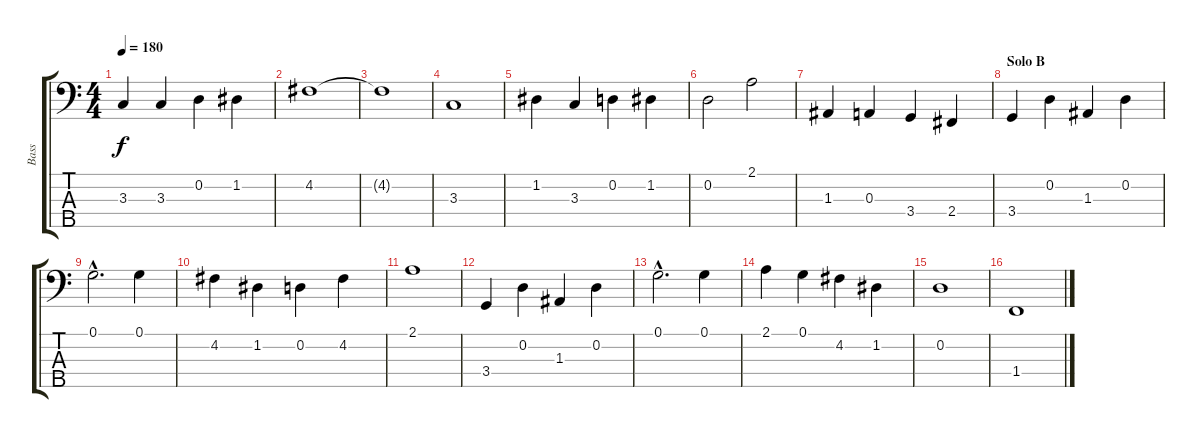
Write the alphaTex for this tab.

\track ("Bass" "Bass") {instrument electricbassfinger}
\staff {score tabs}
\tuning (G2 D2 A1 E1 B0) {hide}
\ts (4 4)
\tempo 180
\clef f4
\ks c
3.3.4{dy f} 3.3.4 0.2.4 1.2.4 |
4.2.1 |
4.2{t}.1 |
3.3.1 |
1.2.4 3.3.4 0.2.4 1.2.4 |
0.2.2 2.1.2 |
1.3.4 0.3.4 3.4.4 2.4.4 |
\section ("" "Solo B")
3.4.4 0.2.4 1.3.4 0.2.4 |
0.1{hac}.2{d} 0.1.4 |
4.2.4 1.2.4 0.2.4 4.2.4 |
2.1.1 |
3.4.4 0.2.4 1.3.4 0.2.4 |
0.1{hac}.2{d} 0.1.4 |
2.1.4 0.1.4 4.2.4 1.2.4 |
0.2.1 |
1.4.1
